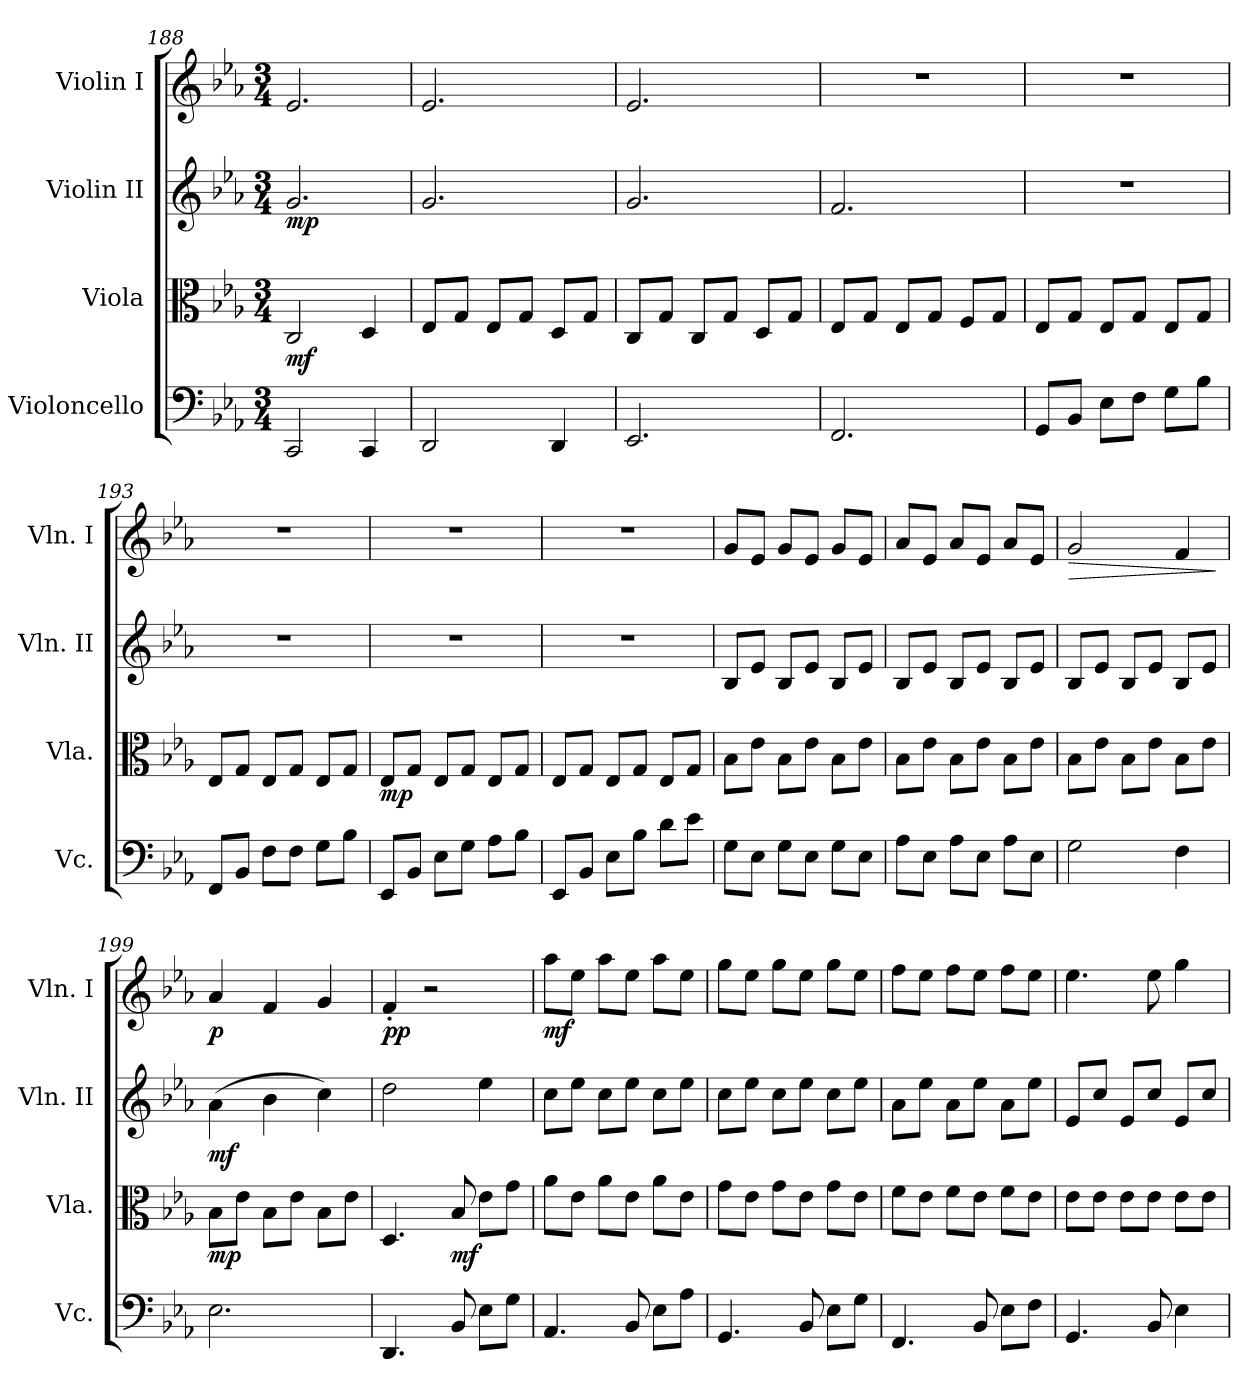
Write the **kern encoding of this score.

**kern	**kern	**dynam	**kern	**dynam	**kern	**dynam
*part4	*part3	*part3	*part2	*part2	*part1	*part1
*staff4	*staff3	*staff3	*staff2	*staff2	*staff1	*staff1
*I"Violoncello	*I"Viola	*	*I"Violin II	*	*I"Violin I	*
*I'Vc.	*I'Vla.	*	*I'Vln. II	*	*I'Vln. I	*
*clefF4	*clefC3	*	*clefG2	*	*clefG2	*
*k[b-e-a-]	*k[b-e-a-]	*	*k[b-e-a-]	*	*k[b-e-a-]	*
*M3/4	*M3/4	*	*M3/4	*	*M3/4	*
=188	=188	=188	=188	=188	=188	=188
!	!	!LO:DY:b	!	!LO:DY:b	!	!
2CC/	2C/	mf	2.g/	mp	2.e-/	.
4CC/	4D/	.	.	.	.	.
=189	=189	=189	=189	=189	=189	=189
2DD/	8E-/L	.	2.g/	.	2.e-/	.
.	8G/J	.	.	.	.	.
.	8E-/L	.	.	.	.	.
.	8G/J	.	.	.	.	.
4DD/	8D/L	.	.	.	.	.
.	8G/J	.	.	.	.	.
=190	=190	=190	=190	=190	=190	=190
2.EE-/	8C/L	.	2.g/	.	2.e-/	.
.	8G/J	.	.	.	.	.
.	8C/L	.	.	.	.	.
.	8G/J	.	.	.	.	.
.	8D/L	.	.	.	.	.
.	8G/J	.	.	.	.	.
=191	=191	=191	=191	=191	=191	=191
2.FF/	8E-/L	.	2.f/	.	2.r	.
.	8G/J	.	.	.	.	.
.	8E-/L	.	.	.	.	.
.	8G/J	.	.	.	.	.
.	8F/L	.	.	.	.	.
.	8G/J	.	.	.	.	.
=192	=192	=192	=192	=192	=192	=192
8GG/L	8E-/L	.	2.r	.	2.r	.
8BB-/J	8G/J	.	.	.	.	.
8E-\L	8E-/L	.	.	.	.	.
8F\J	8G/J	.	.	.	.	.
8G\L	8E-/L	.	.	.	.	.
8B-\J	8G/J	.	.	.	.	.
!!LO:LB:g=z
=193	=193	=193	=193	=193	=193	=193
8FF/L	8E-/L	.	2.r	.	2.r	.
8BB-/J	8G/J	.	.	.	.	.
8F\L	8E-/L	.	.	.	.	.
8F\J	8G/J	.	.	.	.	.
8G\L	8E-/L	.	.	.	.	.
8B-\J	8G/J	.	.	.	.	.
=194	=194	=194	=194	=194	=194	=194
!	!	!LO:DY:b	!	!	!	!
8EE-/L	8E-/L	mp	2.r	.	2.r	.
8BB-/J	8G/J	.	.	.	.	.
8E-\L	8E-/L	.	.	.	.	.
8G\J	8G/J	.	.	.	.	.
8A-\L	8E-/L	.	.	.	.	.
8B-\J	8G/J	.	.	.	.	.
=195	=195	=195	=195	=195	=195	=195
8EE-/L	8E-/L	.	2.r	.	2.r	.
8BB-/J	8G/J	.	.	.	.	.
8E-\L	8E-/L	.	.	.	.	.
8B-\J	8G/J	.	.	.	.	.
8d\L	8E-/L	.	.	.	.	.
8e-\J	8G/J	.	.	.	.	.
=196	=196	=196	=196	=196	=196	=196
8G\L	8B-\L	.	8B-/L	.	8g/L	.
8E-\J	8e-\J	.	8e-/J	.	8e-/J	.
8G\L	8B-\L	.	8B-/L	.	8g/L	.
8E-\J	8e-\J	.	8e-/J	.	8e-/J	.
8G\L	8B-\L	.	8B-/L	.	8g/L	.
8E-\J	8e-\J	.	8e-/J	.	8e-/J	.
=197	=197	=197	=197	=197	=197	=197
8A-\L	8B-\L	.	8B-/L	.	8a-/L	.
8E-\J	8e-\J	.	8e-/J	.	8e-/J	.
8A-\L	8B-\L	.	8B-/L	.	8a-/L	.
8E-\J	8e-\J	.	8e-/J	.	8e-/J	.
8A-\L	8B-\L	.	8B-/L	.	8a-/L	.
8E-\J	8e-\J	.	8e-/J	.	8e-/J	.
=198	=198	=198	=198	=198	=198	=198
!	!	!	!	!	!	!LO:HP:b
2G\	8B-\L	.	8B-/L	.	2g/	>
.	8e-\J	.	8e-/J	.	.	.
.	8B-\L	.	8B-/L	.	.	.
.	8e-\J	.	8e-/J	.	.	.
4F\	8B-\L	.	8B-/L	.	4f/	.
.	8e-\J	.	8e-/J	.	.	.
.	.	.	.	.	.	]
!!LO:PB:g=z
=199	=199	=199	=199	=199	=199	=199
!	!	!LO:DY:b	!	!LO:DY:b	!	!LO:DY:b
2.E-\	8B-\L	mp	(4a-\	mf	4a-/	p
.	8e-\J	.	.	.	.	.
.	8B-\L	.	4b-\	.	4f/	.
.	8e-\J	.	.	.	.	.
.	8B-\L	.	4cc\)	.	4g/	.
.	8e-\J	.	.	.	.	.
=200	=200	=200	=200	=200	=200	=200
!	!	!	!	!	!	!LO:DY:b
4.DD/	4.D/	.	2dd\	.	4f'/	pp
.	.	.	.	.	2r	.
!	!	!LO:DY:b	!	!	!	!
8BB-/	8B-/	mf	.	.	.	.
8E-\L	8e-\L	.	4ee-\	.	.	.
8G\J	8g\J	.	.	.	.	.
=201	=201	=201	=201	=201	=201	=201
!	!	!	!	!	!	!LO:DY:b
4.AA-/	8a-\L	.	8cc\L	.	8aa-\L	mf
.	8e-\J	.	8ee-\J	.	8ee-\J	.
.	8a-\L	.	8cc\L	.	8aa-\L	.
8BB-/	8e-\J	.	8ee-\J	.	8ee-\J	.
8E-\L	8a-\L	.	8cc\L	.	8aa-\L	.
8A-\J	8e-\J	.	8ee-\J	.	8ee-\J	.
=202	=202	=202	=202	=202	=202	=202
4.GG/	8g\L	.	8cc\L	.	8gg\L	.
.	8e-\J	.	8ee-\J	.	8ee-\J	.
.	8g\L	.	8cc\L	.	8gg\L	.
8BB-/	8e-\J	.	8ee-\J	.	8ee-\J	.
8E-\L	8g\L	.	8cc\L	.	8gg\L	.
8G\J	8e-\J	.	8ee-\J	.	8ee-\J	.
=203	=203	=203	=203	=203	=203	=203
4.FF/	8f\L	.	8a-\L	.	8ff\L	.
.	8e-\J	.	8ee-\J	.	8ee-\J	.
.	8f\L	.	8a-\L	.	8ff\L	.
8BB-/	8e-\J	.	8ee-\J	.	8ee-\J	.
8E-\L	8f\L	.	8a-\L	.	8ff\L	.
8F\J	8e-\J	.	8ee-\J	.	8ee-\J	.
=204	=204	=204	=204	=204	=204	=204
4.GG/	8e-\L	.	8e-/L	.	4.ee-\	.
.	8e-\J	.	8cc/J	.	.	.
.	8e-\L	.	8e-/L	.	.	.
8BB-/	8e-\J	.	8cc/J	.	8ee-\	.
4E-\	8e-\L	.	8e-/L	.	4gg\	.
.	8e-\J	.	8cc/J	.	.	.
=	=	=	=	=	=	=
*-	*-	*-	*-	*-	*-	*-
